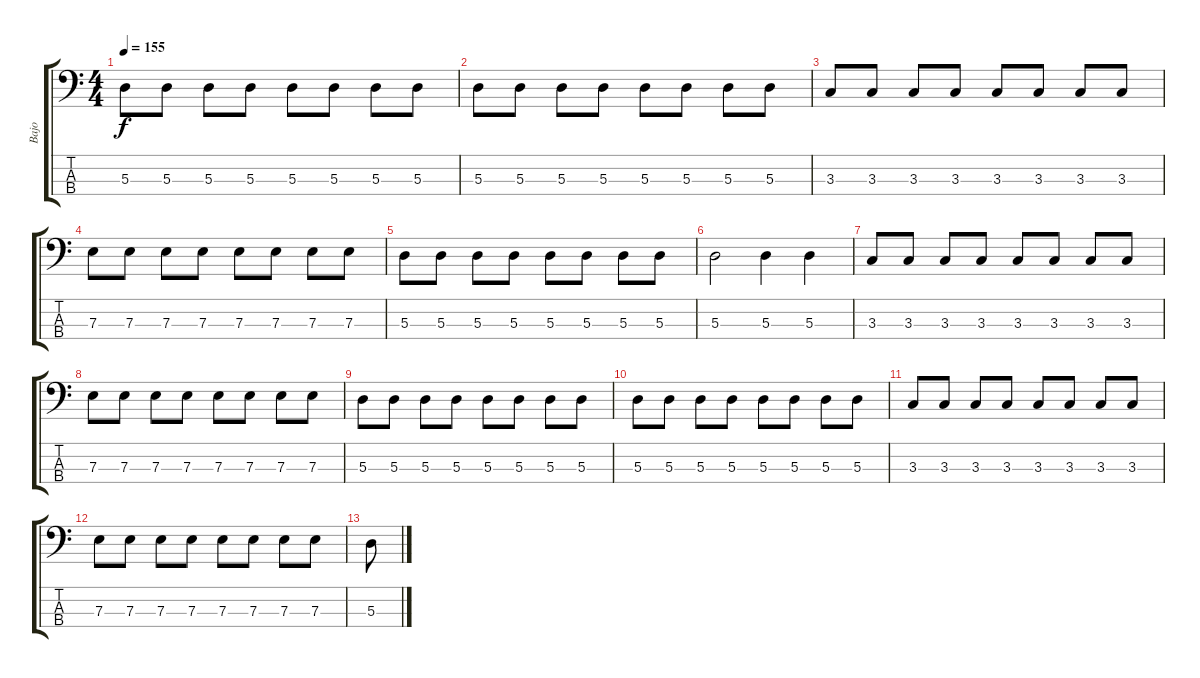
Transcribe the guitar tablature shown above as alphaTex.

\track ("Bajo" "Bajo") {instrument electricbassfinger}
\staff {score tabs}
\tuning (G2 D2 A1 E1) {hide}
\ts (4 4)
\tempo 155
\clef f4
\ks c
5.3.8{dy f} 5.3.8 5.3.8 5.3.8 5.3.8 5.3.8 5.3.8 5.3.8 |
5.3.8 5.3.8 5.3.8 5.3.8 5.3.8 5.3.8 5.3.8 5.3.8 |
3.3.8 3.3.8 3.3.8 3.3.8 3.3.8 3.3.8 3.3.8 3.3.8 |
7.3.8 7.3.8 7.3.8 7.3.8 7.3.8 7.3.8 7.3.8 7.3.8 |
5.3.8 5.3.8 5.3.8 5.3.8 5.3.8 5.3.8 5.3.8 5.3.8 |
5.3.2 5.3.4 5.3.4 |
3.3.8 3.3.8 3.3.8 3.3.8 3.3.8 3.3.8 3.3.8 3.3.8 |
7.3.8 7.3.8 7.3.8 7.3.8 7.3.8 7.3.8 7.3.8 7.3.8 |
5.3.8 5.3.8 5.3.8 5.3.8 5.3.8 5.3.8 5.3.8 5.3.8 |
5.3.8 5.3.8 5.3.8 5.3.8 5.3.8 5.3.8 5.3.8 5.3.8 |
3.3.8 3.3.8 3.3.8 3.3.8 3.3.8 3.3.8 3.3.8 3.3.8 |
7.3.8 7.3.8 7.3.8 7.3.8 7.3.8 7.3.8 7.3.8 7.3.8 |
5.3.8
